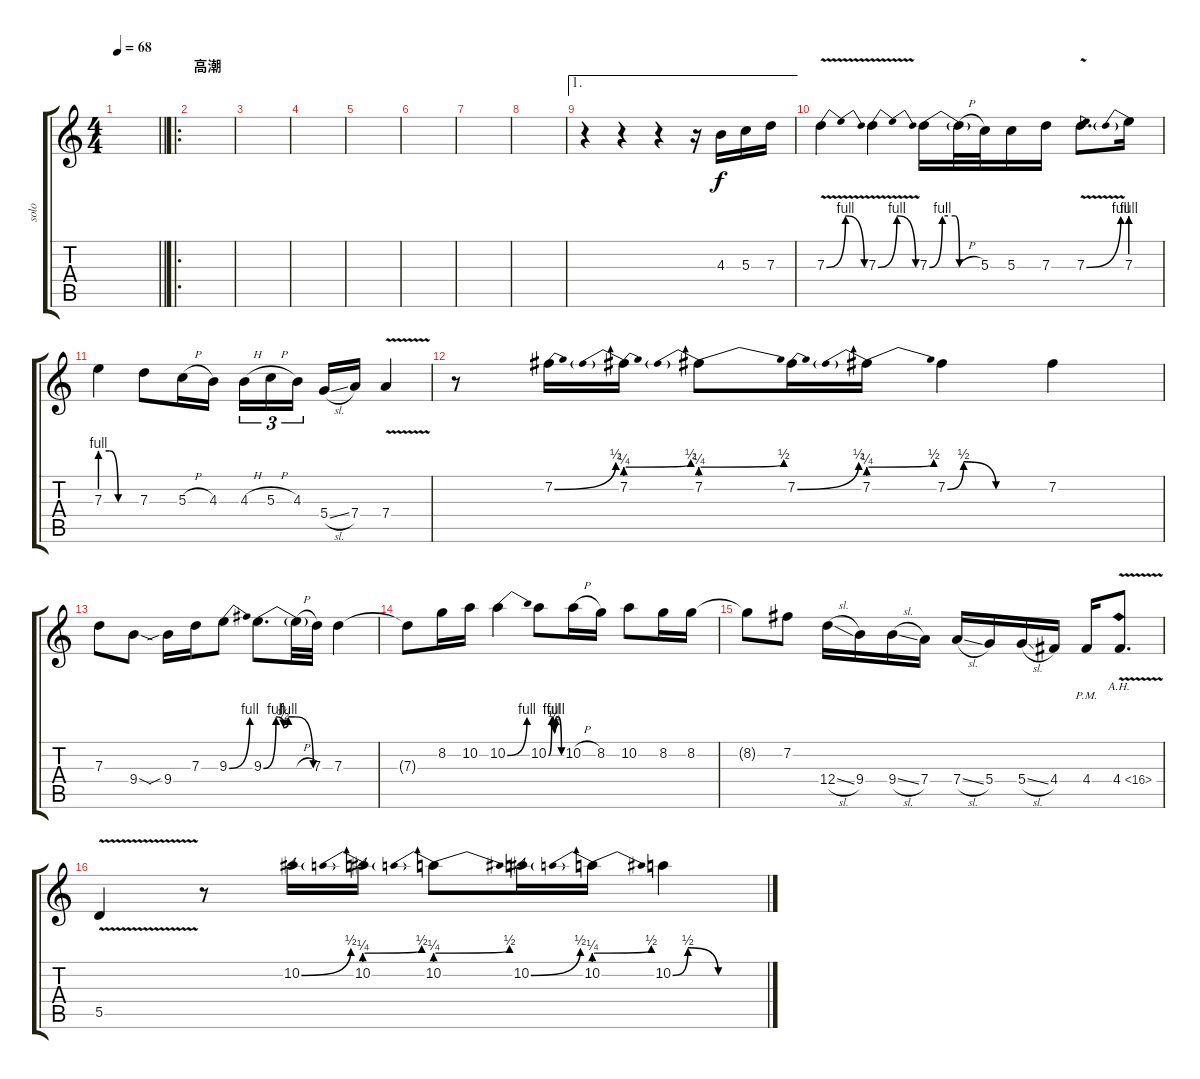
\track ("solo" "solo") {instrument overdrivenguitar}
\staff {score tabs}
\tuning (E4 B3 G3 D3 A2 E2) {hide}
\ts (4 4)
\tempo 68
\clef g2
\barLineRight lightlight
\ks c
|
\ro
\section ("" "高潮")
|
|
|
|
|
|
|
\ae 1
r.4 r.4 r.4 r.16 4.3.16 5.3.16 7.3.16 |
7.3{be (bendrelease 0 0 15 4 45 4 60 0) v}.4 7.3{be (bendrelease 0 0 15 4 45 4 60 0) v}.4 7.3{be (custom 0 0 15 4 30 4 35 0 60 0)}.16 7.3{h t}.32 5.3.32 5.3.16 7.3.16 7.3{be (bend 0 0 60 4) v}.8{d} 7.3{be (prebend 0 4 60 4)}.16 |
7.3{be (custom 0 4 15 4 30 0 60 0)}.4 7.3.8 5.3{h}.16 4.3.16 4.3{h}.16{tu (3 2)} 5.3{h}.16{tu (3 2)} 4.3.16{tu (3 2) beam splitsecondary} 5.4{sl}.16 7.4.16 7.4{v}.4 |
r.8 7.2{be (bend 0 0 60 2)}.16 7.2{be (prebendbend 0 1 60 2)}.16 7.2{be (prebendbend 0 1 60 2)}.8 7.2{be (bend 0 0 60 2)}.16 7.2{be (prebendbend 0 1 60 2)}.16 7.2{be (custom 0 0 10 2 30 0 60 0)}.4 7.2.4 |
7.3.8 9.4{sod}.8 9.4{sib}.16 7.3.16 9.3{be (bend 0 0 60 4)}.8 9.3{be (custom 0 0 15 4 24 2 30 4 38 4 60 0)}.8{d} 9.3{h t}.32 7.3.32 7.3.4 |
7.3{t}.8 8.2.16 10.2.16 10.2{be (bend 0 0 60 4)}.4 10.2{be (custom 0 0 15 4 26 1 34 4 45 4 60 0)}.8 10.2{h}.16 8.2.16 10.2.8 8.2.16 8.2.16 |
8.2{t}.8 7.2.8 12.4{sl}.16 9.4.16 9.4{sl}.16 7.4.16 7.4{sl}.16 5.4.16 5.4{sl}.16 4.4.16 4.4{pm}.16 4.4{ah 12 v}.8{d} |
5.5{v}.4 r.8 10.2{be (bend 0 0 60 2)}.16 10.2{be (prebendbend 0 1 60 2)}.16 10.2{be (prebendbend 0 1 60 2)}.8 10.2{be (bend 0 0 60 2)}.16 10.2{be (prebendbend 0 1 60 2)}.16 10.2{be (custom 0 0 10 2 30 0 60 0)}.4
